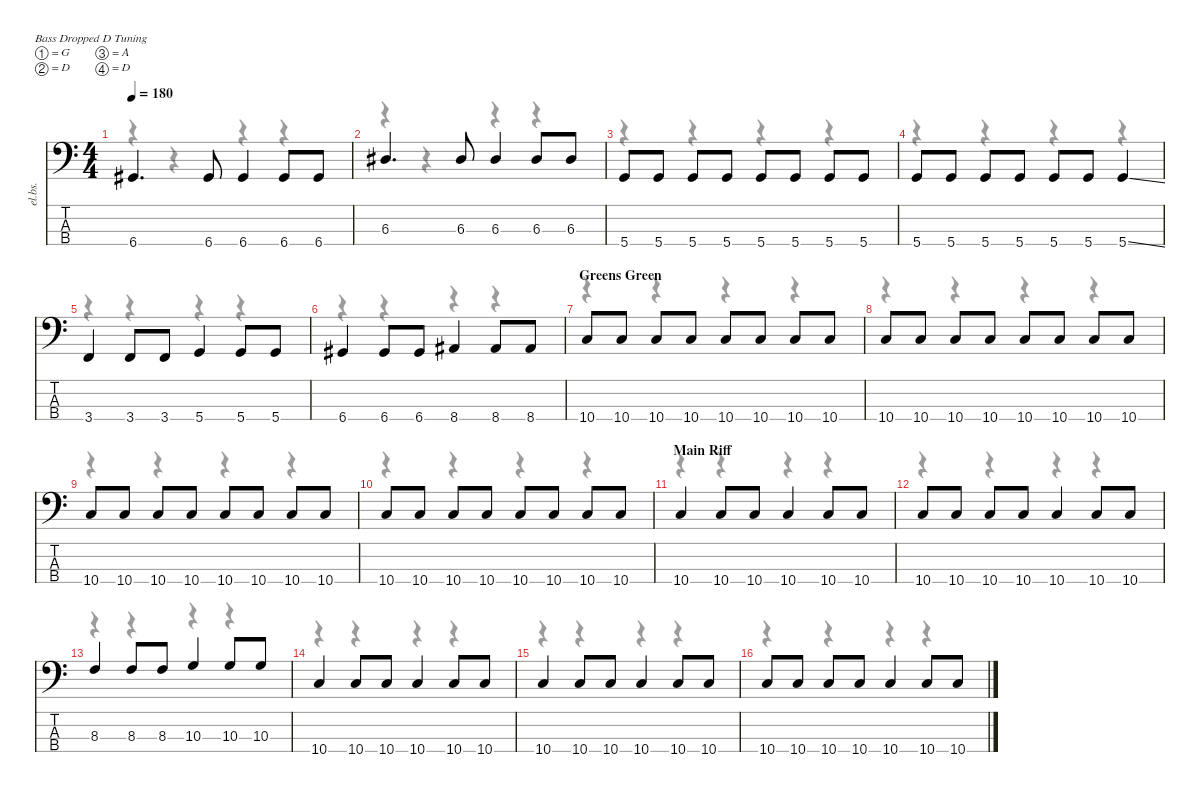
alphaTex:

\defaultSystemsLayout 4
\hideDynamics
\bracketExtendMode nobrackets
\track ("Bass" "el.bs.") {instrument electricbasspick}
\staff {score tabs}
\tuning (G2 D2 A1 D1)
\voice
\ts (4 4)
\tempo 180
\clef f4
\ks c
6.4{acc #}.4{d dy f} 6.4{acc #}.8 6.4{acc #}.4 6.4{acc #}.8 6.4{acc #}.8 |
6.3{acc #}.4{d} 6.3{acc #}.8 6.3{acc #}.4 6.3{acc #}.8 6.3{acc #}.8 |
5.4.8 5.4.8 5.4.8 5.4.8 5.4.8 5.4.8 5.4.8 5.4.8 |
5.4.8 5.4.8 5.4.8 5.4.8 5.4.8 5.4.8 5.4{ss}.4 |
3.4.4 3.4.8 3.4.8 5.4.4 5.4.8 5.4.8 |
6.4{acc #}.4 6.4{acc #}.8 6.4{acc #}.8 8.4{acc #}.4 8.4{acc #}.8 8.4{acc #}.8 |
\section ("" "Greens Green")
10.4.8 10.4.8 10.4.8 10.4.8 10.4.8 10.4.8 10.4.8 10.4.8 |
10.4.8 10.4.8 10.4.8 10.4.8 10.4.8 10.4.8 10.4.8 10.4.8 |
10.4.8 10.4.8 10.4.8 10.4.8 10.4.8 10.4.8 10.4.8 10.4.8 |
10.4.8 10.4.8 10.4.8 10.4.8 10.4.8 10.4.8 10.4.8 10.4.8 |
\section ("" "Main Riff")
10.4.4 10.4.8 10.4.8 10.4.4 10.4.8 10.4.8 |
10.4.8 10.4.8 10.4.8 10.4.8 10.4.4 10.4.8 10.4.8 |
8.3.4 8.3.8 8.3.8 10.3.4 10.3.8 10.3.8 |
10.4.4 10.4.8 10.4.8 10.4.4 10.4.8 10.4.8 |
10.4.4 10.4.8 10.4.8 10.4.4 10.4.8 10.4.8 |
10.4.8 10.4.8 10.4.8 10.4.8 10.4.4 10.4.8 10.4.8
\voice
\clef f4
\ottava regular
\simile none
\ks c
r.4{dy mf} r.4 r.4 r.4 |
r.4 r.4 r.4 r.4 |
r.4 r.4 r.4 r.4 |
r.4 r.4 r.4 r.4 |
r.4 r.4 r.4 r.4 |
r.4 r.4 r.4 r.4 |
r.4 r.4 r.4 r.4 |
r.4 r.4 r.4 r.4 |
r.4 r.4 r.4 r.4 |
r.4 r.4 r.4 r.4 |
r.4 r.4 r.4 r.4 |
r.4 r.4 r.4 r.4 |
r.4 r.4 r.4 r.4 |
r.4 r.4 r.4 r.4 |
r.4 r.4 r.4 r.4 |
r.4 r.4 r.4 r.4
